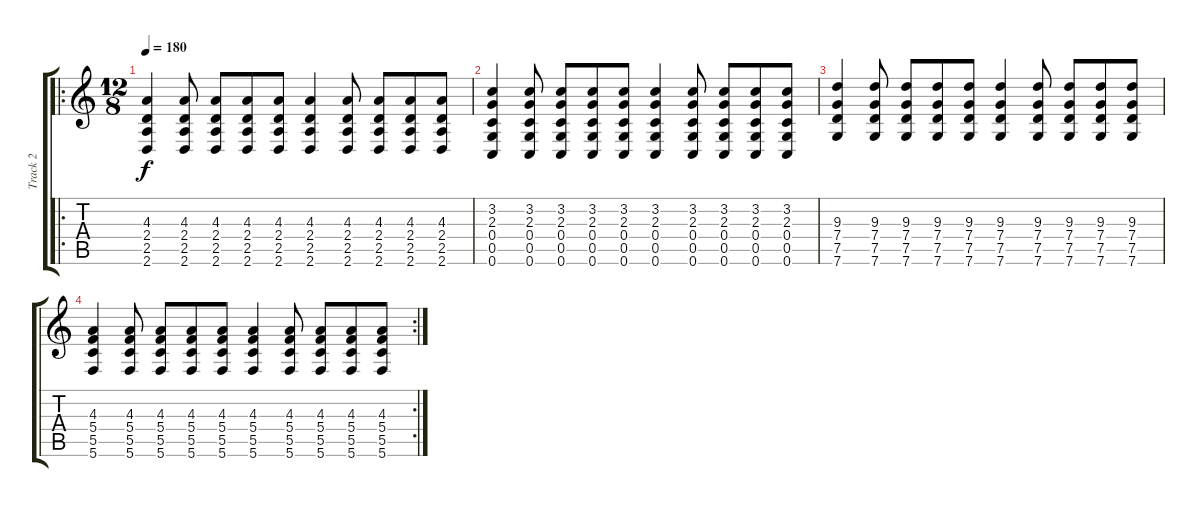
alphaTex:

\track ("Track 2" "Track 2") {instrument distortionguitar}
\staff {score tabs}
\tuning (D4 A3 F3 C3 G2 C2) {hide}
\ro
\ts (12 8)
\tempo 180
\clef g2
\ks c
(4.3 2.4 2.5 2.6).4{dy f instrument distortionguitar} (4.3 2.4 2.5 2.6).8 (4.3 2.4 2.5 2.6).8 (4.3 2.4 2.5 2.6).8 (4.3 2.4 2.5 2.6).8 (4.3 2.4 2.5 2.6).4 (4.3 2.4 2.5 2.6).8 (4.3 2.4 2.5 2.6).8 (4.3 2.4 2.5 2.6).8 (4.3 2.4 2.5 2.6).8 |
(3.2 2.3 0.4 0.5 0.6).4 (3.2 2.3 0.4 0.5 0.6).8 (3.2 2.3 0.4 0.5 0.6).8 (3.2 2.3 0.4 0.5 0.6).8 (3.2 2.3 0.4 0.5 0.6).8 (3.2 2.3 0.4 0.5 0.6).4 (3.2 2.3 0.4 0.5 0.6).8 (3.2 2.3 0.4 0.5 0.6).8 (3.2 2.3 0.4 0.5 0.6).8 (3.2 2.3 0.4 0.5 0.6).8 |
(9.3 7.4 7.5 7.6).4 (9.3 7.4 7.5 7.6).8 (9.3 7.4 7.5 7.6).8 (9.3 7.4 7.5 7.6).8 (9.3 7.4 7.5 7.6).8 (9.3 7.4 7.5 7.6).4 (9.3 7.4 7.5 7.6).8 (9.3 7.4 7.5 7.6).8 (9.3 7.4 7.5 7.6).8 (9.3 7.4 7.5 7.6).8 |
\rc 2
(4.3 5.4 5.5 5.6).4 (4.3 5.4 5.5 5.6).8 (4.3 5.4 5.5 5.6).8 (4.3 5.4 5.5 5.6).8 (4.3 5.4 5.5 5.6).8 (4.3 5.4 5.5 5.6).4 (4.3 5.4 5.5 5.6).8 (4.3 5.4 5.5 5.6).8 (4.3 5.4 5.5 5.6).8 (4.3 5.4 5.5 5.6).8
